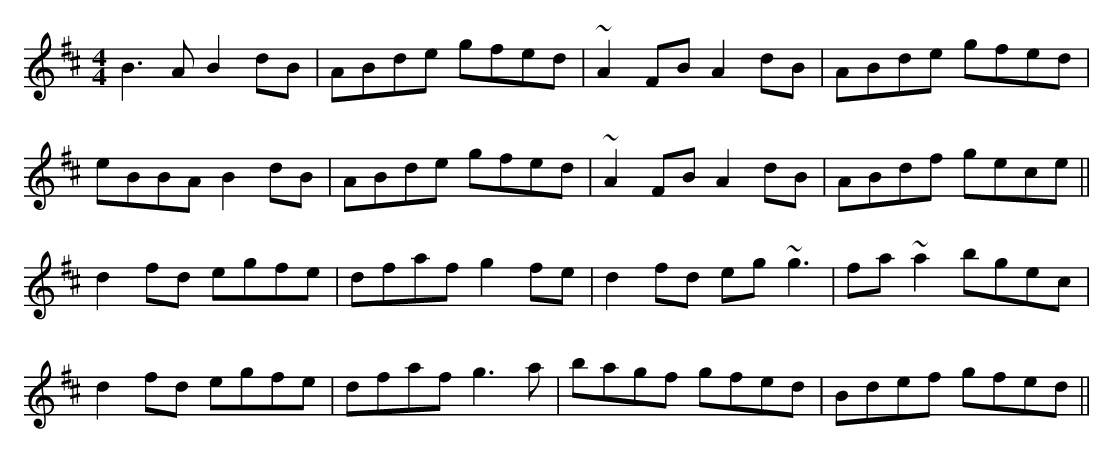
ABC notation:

X:1
M:4/4
K:Bmin
B3A B2dB|ABde gfed|~A2FB A2dB|ABde gfed|
eBBA B2dB|ABde gfed|~A2FB A2dB|ABdf gece||
d2fd egfe|dfaf g2fe|d2fd eg~g3|fa~a2 bgec|
d2fd egfe|dfaf g3a|bagf gfed|Bdef gfed||
